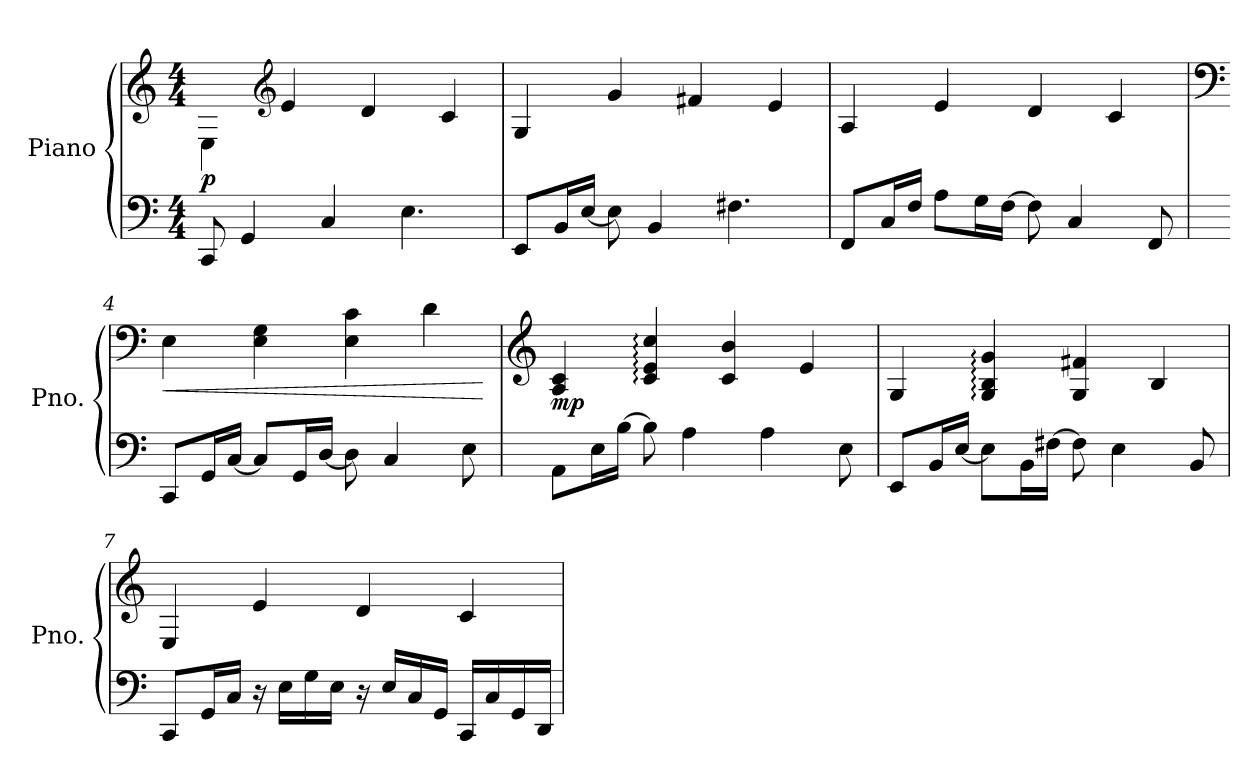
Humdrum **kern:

**kern	**kern	**dynam
*part1	*part1	*part1
*staff2	*staff1	*staff1/2
*I"Piano	*	*
*I'Pno.	*	*
*clefF4	*clefG2	*
*k[]	*k[]	*
*M4/4	*M4/4	*
*MM60	*MM60	*
=1	=1	=1
!	!	!LO:DY:b
8CC/	4E\	p
4GG/	.	.
*	*clefG2	*
.	4e/	.
4C/	.	.
.	4d/	.
4.E\	.	.
.	4c/	.
=2	=2	=2
8EE/L	4G/	.
16BB/L	.	.
[16E/JJ	.	.
8E\]	4g/	.
4BB/	.	.
.	4f#X/	.
4.F#X\	.	.
.	4e/	.
=3	=3	=3
8FF/L	4A/	.
16C/L	.	.
16F/JJ	.	.
8A\L	4e/	.
16G\L	.	.
[16F\JJ	.	.
8F\]	4d/	.
4C/	.	.
.	4c/	.
8FF/	.	.
=4	=4	=4
*	*clefF4	*
!	!	!LO:HP:b
8CC/L	4E\	<
16GG/L	.	.
[16C/JJ	.	.
8C/L]	4E\ 4G\	.
16GG/L	.	.
[16D/JJ	.	.
8D\]	4E\ 4c\	.
4C/	.	.
.	4d\	.
8E\	.	.
.	.	[
!!LO:LB:g=z
=5	=5	=5
*	*clefG2	*
!	!	!LO:DY:b
8AA\L	4A/ 4c/	mp
16E\L	.	.
[16B\JJ	.	.
8B\]	4c/: 4e/: 4cc/:	.
4A\	.	.
.	4c/ 4b/	.
4A\	.	.
.	4e/	.
8E\	.	.
=6	=6	=6
8EE/L	4G/	.
16BB/L	.	.
[16E/JJ	.	.
8E\L]	4G/: 4B/: 4g/:	.
16BB\L	.	.
[16F#X\JJ	.	.
8F#\]	4G/ 4f#X/	.
4E\	.	.
.	4B/	.
8BB/	.	.
=7	=7	=7
8CC/L	4E/	.
16GG/L	.	.
16C/JJ	.	.
16r	4e/	.
16E\LL	.	.
16G\	.	.
16E\JJ	.	.
16r	4d/	.
16E/LL	.	.
16C/	.	.
16GG/JJ	.	.
16CC/LL	4c/	.
16C/	.	.
16GG/	.	.
16DD/JJ	.	.
=	=	=
*-	*-	*-
